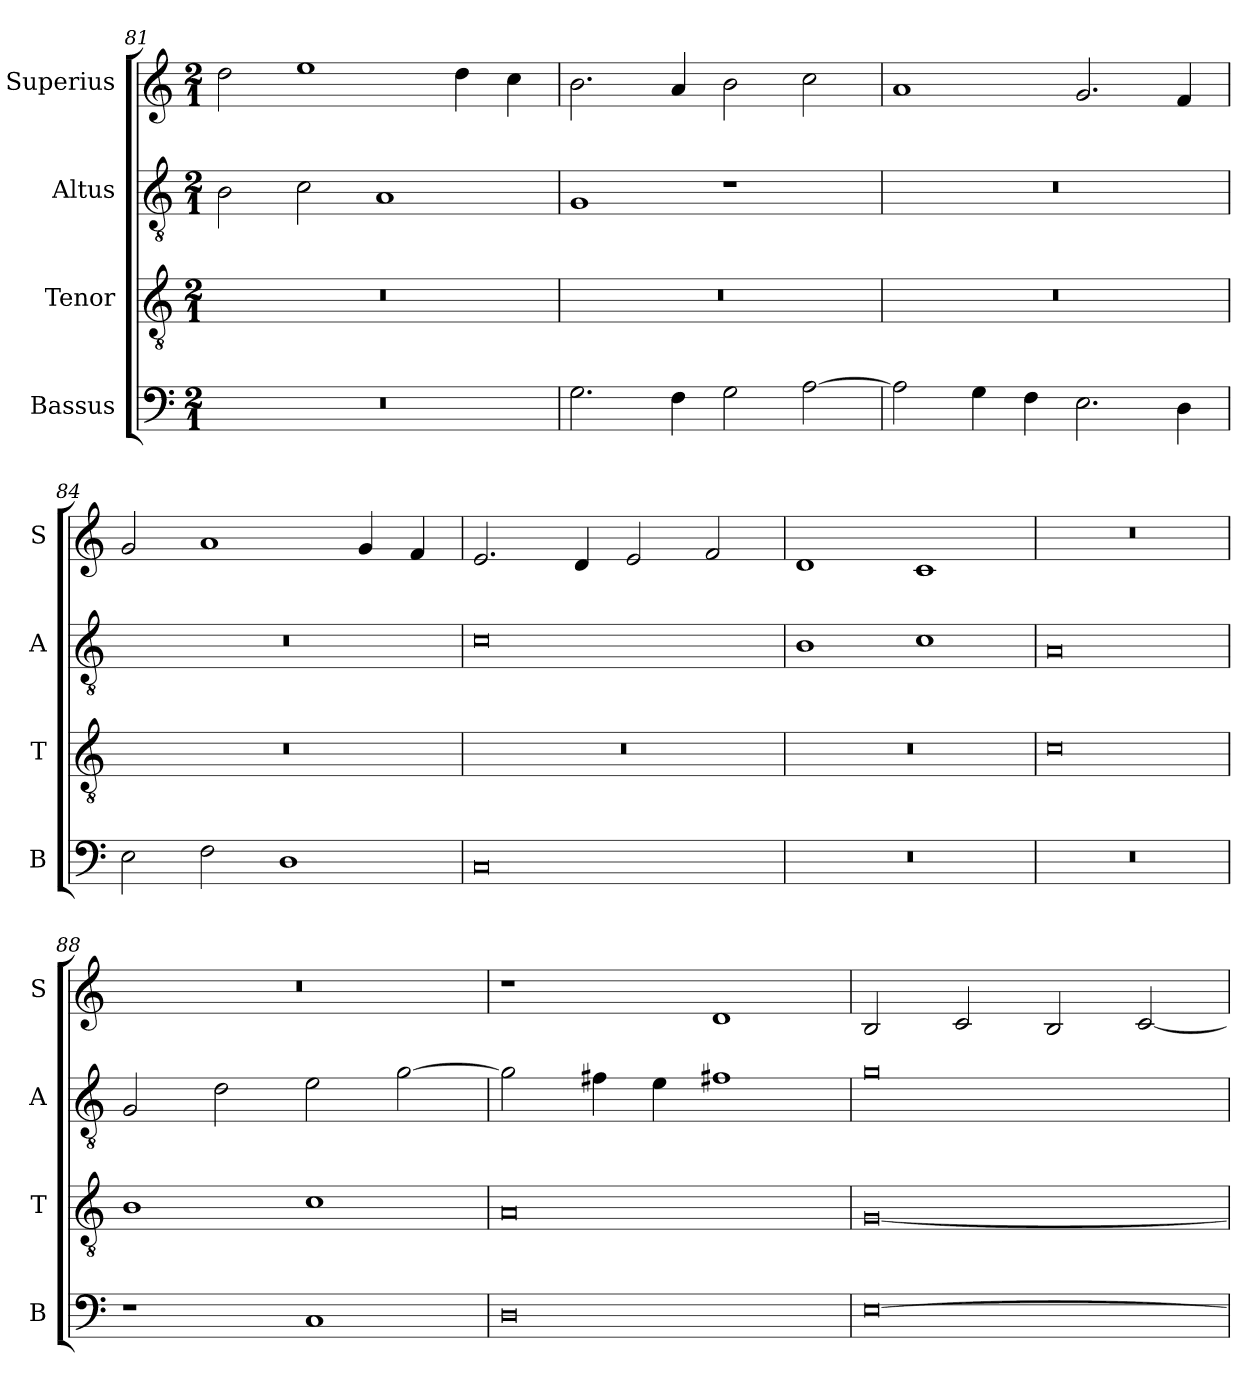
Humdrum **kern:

**kern	**kern	**kern	**kern
*part4	*part3	*part2	*part1
*staff4	*staff3	*staff2	*staff1
*I"Bassus	*I"Tenor	*I"Altus	*I"Superius
*I'B	*I'T	*I'A	*I'S
*clefF4	*clefGv2	*clefGv2	*clefG2
*k[]	*k[]	*k[]	*k[]
*M2/1	*M2/1	*M2/1	*M2/1
=81	=81	=81	=81
0r	0r	2B\	2dd\
.	.	2c\	1ee
.	.	1A	.
.	.	.	4dd\
.	.	.	4cc\
=82	=82	=82	=82
2.G\	0r	1G	2.b\
4F\	.	.	4a/
2G\	.	1r	2b\
[2A\	.	.	2cc\
=83	=83	=83	=83
2A\]	0r	0r	1a
4G\	.	.	.
4F\	.	.	.
2.E\	.	.	2.g/
4D\	.	.	4f/
=84	=84	=84	=84
2E\	0r	0r	2g/
2F\	.	.	1a
1D	.	.	.
.	.	.	4g/
.	.	.	4f/
=85	=85	=85	=85
0C	0r	0c	2.e/
.	.	.	4d/
.	.	.	2e/
.	.	.	2f/
=86	=86	=86	=86
0r	0r	1B	1d
.	.	1c	1c
=87	=87	=87	=87
0r	0c	0A	0r
=88	=88	=88	=88
1r	1B	2G/	0r
.	.	2d\	.
1C	1c	2e\	.
.	.	[2g\	.
=89	=89	=89	=89
0D	0A	2g\]	1r
.	.	4f#X\	.
.	.	4e\	.
.	.	1f#X	1d
=90	=90	=90	=90
[0E	[0G	0g	2B/
.	.	.	2c/
.	.	.	2B/
.	.	.	[2c/
=	=	=	=
*-	*-	*-	*-
